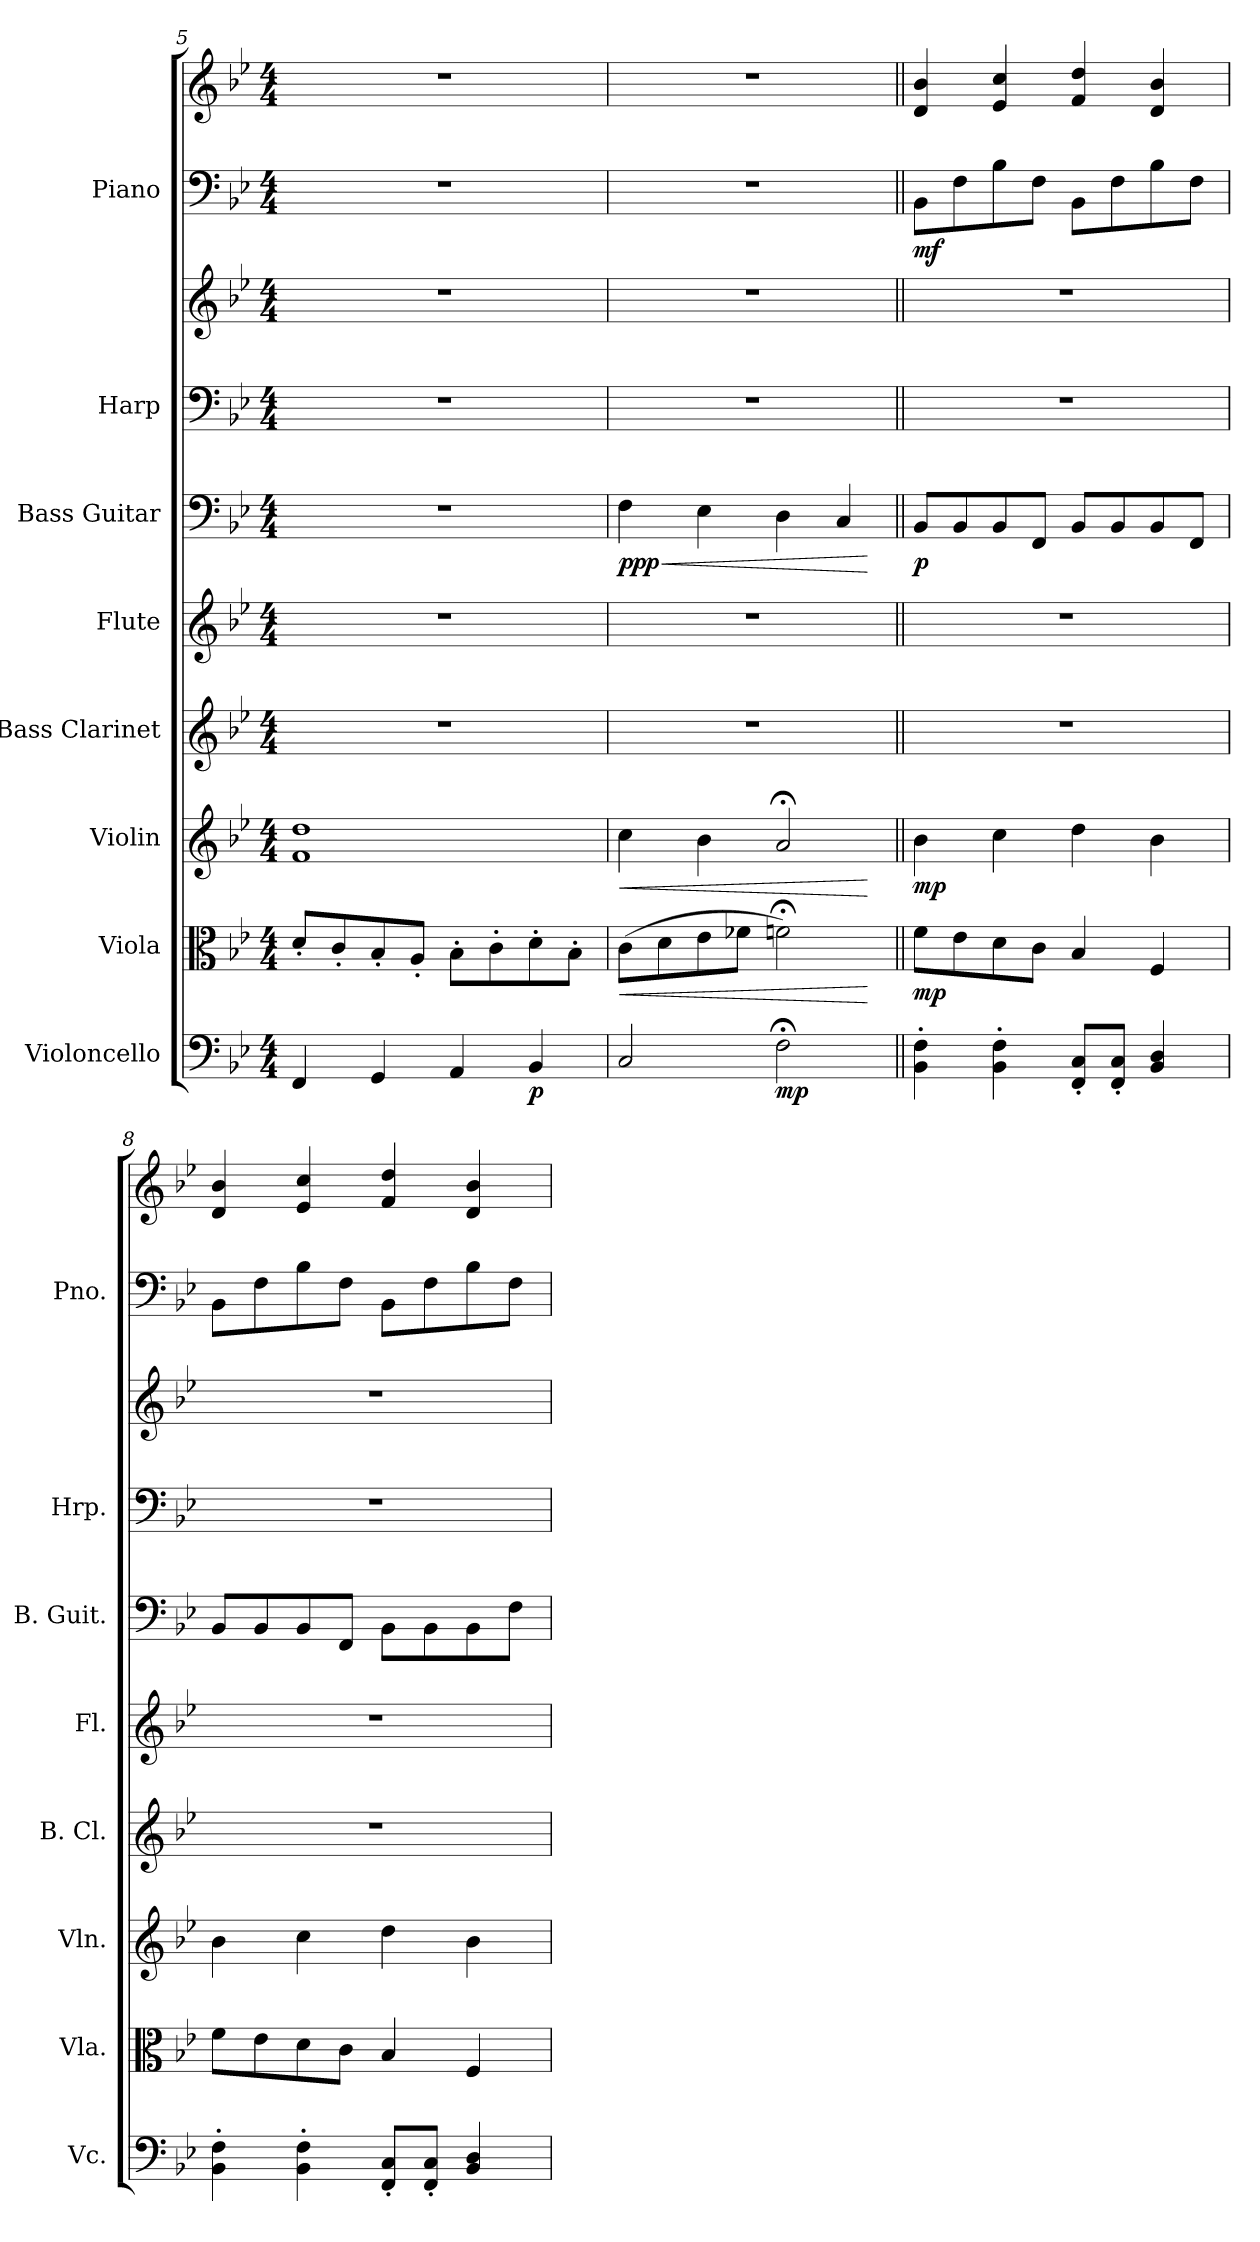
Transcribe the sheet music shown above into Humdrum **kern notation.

**kern	**dynam	**kern	**dynam	**kern	**dynam	**kern	**kern	**kern	**dynam	**kern	**kern	**kern	**kern	**dynam
*part8	*part8	*part7	*part7	*part6	*part6	*part5	*part4	*part3	*part3	*part2	*part2	*part1	*part1	*part1
*staff10	*staff10	*staff9	*staff9	*staff8	*staff8	*staff7	*staff6	*staff5	*staff5	*staff4	*staff3	*staff2	*staff1	*staff1/2
*I"Violoncello	*	*I"Viola	*	*I"Violin	*	*I"Bass Clarinet	*I"Flute	*I"Bass Guitar	*	*I"Harp	*	*I"Piano	*	*
*I'Vc.	*	*I'Vla.	*	*I'Vln.	*	*I'B. Cl.	*I'Fl.	*I'B. Guit.	*	*I'Hrp.	*	*I'Pno.	*	*
!!LO:PB:g=z
*clefF4	*	*clefC3	*	*clefG2	*	*clefG2	*clefG2	*clefF4	*	*clefF4	*clefG2	*clefF4	*clefG2	*
*	*	*	*	*	*	*ITrd8c14	*	*ITrd7c12	*	*	*	*	*	*
*k[b-e-]	*	*k[b-e-]	*	*k[b-e-]	*	*k[b-e-]	*k[b-e-]	*k[b-e-]	*	*k[b-e-]	*k[b-e-]	*k[b-e-]	*k[b-e-]	*
*M4/4	*	*M4/4	*	*M4/4	*	*M4/4	*M4/4	*M4/4	*	*M4/4	*M4/4	*M4/4	*M4/4	*
=5	=5	=5	=5	=5	=5	=5	=5	=5	=5	=5	=5	=5	=5	=5
4FFi/	.	8d'j/L	.	1fi 1ddj	.	1r	1r	1r	.	1r	1r	1r	1r	.
.	.	8c'Z/	.	.	.	.	.	.	.	.	.	.	.	.
4GGV/	.	8B-'N/	.	.	.	.	.	.	.	.	.	.	.	.
.	.	8A'l/J	.	.	.	.	.	.	.	.	.	.	.	.
4AAl/	.	8B-'N\L	.	.	.	.	.	.	.	.	.	.	.	.
.	.	8c'Z\	.	.	.	.	.	.	.	.	.	.	.	.
!	!LO:DY:b	!	!	!	!	!	!	!	!	!	!	!	!	!
4BB-N/	p	8d'j\	.	.	.	.	.	.	.	.	.	.	.	.
.	.	8B-'N\J	.	.	.	.	.	.	.	.	.	.	.	.
=6	=6	=6	=6	=6	=6	=6	=6	=6	=6	=6	=6	=6	=6	=6
!	!	!	!LO:HP:b	!	!LO:HP:b	!	!	!	!LO:HP:b	!	!	!	!	!
!	!	!	!	!	!	!	!	!	!LO:DY:n=1:b	!	!	!	!	!
2CZ/	.	(8cZ\L	<	4ccZ\	<	1r	1r	4FFi\	< ppp	1r	1r	1r	1r	.
.	.	8dj\	.	.	.	.	.	.	.	.	.	.	.	.
.	.	8e-!\	.	4b-N\	.	.	.	4EE-!\	.	.	.	.	.	.
.	.	8f-X+\J	.	.	.	.	.	.	.	.	.	.	.	.
!	!LO:DY:b	!	!	!	!	!	!	!	!	!	!	!	!	!
2F;<i\	mp	2fn;<i\)	.	2a;<l/	.	.	.	4DDj\	.	.	.	.	.	.
.	.	.	.	.	.	.	.	4CCZ/	.	.	.	.	.	.
.	.	.	[	.	[	.	.	.	[	.	.	.	.	.
=7||	=7||	=7||	=7||	=7||	=7||	=7||	=7||	=7||	=7||	=7||	=7||	=7||	=7||	=7||
!	!	!	!LO:DY:b	!	!LO:DY:b	!	!	!	!LO:DY:b	!	!	!	!	!LO:DY:b=2
4BB-N\' 4Fi\'	.	8fi\L	mp	4b-N\	mp	1r	1r	8BBB-N/L	p	1r	1r	8BB-N\L	4dj/ 4b-N/	mf
.	.	8e-!\	.	.	.	.	.	8BBB-N/	.	.	.	8Fi\	.	.
4BB-N\' 4Fi\'	.	8dj\	.	4ccZ\	.	.	.	8BBB-N/	.	.	.	8B-N\	4e-!/ 4ccZ/	.
.	.	8cZ\J	.	.	.	.	.	8FFFi/J	.	.	.	8Fi\J	.	.
8FFi/' 8CZ/'L	.	4B-N/	.	4ddj\	.	.	.	8BBB-N/L	.	.	.	8BB-N\L	4fi/ 4ddj/	.
8FFi/' 8CZ/'J	.	.	.	.	.	.	.	8BBB-N/	.	.	.	8Fi\	.	.
4BB-N/ 4Dj/	.	4Fi/	.	4b-N\	.	.	.	8BBB-N/	.	.	.	8B-N\	4dj/ 4b-N/	.
.	.	.	.	.	.	.	.	8FFFi/J	.	.	.	8Fi\J	.	.
=8	=8	=8	=8	=8	=8	=8	=8	=8	=8	=8	=8	=8	=8	=8
4BB-N\' 4Fi\'	.	8fi\L	.	4b-N\	.	1r	1r	8BBB-N/L	.	1r	1r	8BB-N\L	4dj/ 4b-N/	.
.	.	8e-!\	.	.	.	.	.	8BBB-N/	.	.	.	8Fi\	.	.
4BB-N\' 4Fi\'	.	8dj\	.	4ccZ\	.	.	.	8BBB-N/	.	.	.	8B-N\	4e-!/ 4ccZ/	.
.	.	8cZ\J	.	.	.	.	.	8FFFi/J	.	.	.	8Fi\J	.	.
8FFi/' 8CZ/'L	.	4B-N/	.	4ddj\	.	.	.	8BBB-N\L	.	.	.	8BB-N\L	4fi/ 4ddj/	.
8FFi/' 8CZ/'J	.	.	.	.	.	.	.	8BBB-N\	.	.	.	8Fi\	.	.
4BB-N/ 4Dj/	.	4Fi/	.	4b-N\	.	.	.	8BBB-N\	.	.	.	8B-N\	4dj/ 4b-N/	.
.	.	.	.	.	.	.	.	8FFi\J	.	.	.	8Fi\J	.	.
=	=	=	=	=	=	=	=	=	=	=	=	=	=	=
*-	*-	*-	*-	*-	*-	*-	*-	*-	*-	*-	*-	*-	*-	*-
